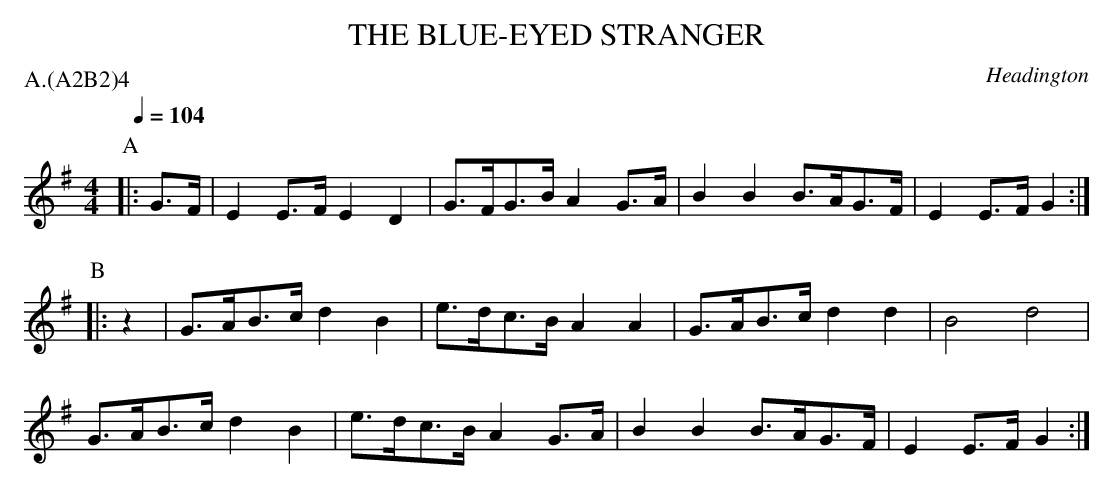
X:1
T: THE BLUE-EYED STRANGER
O: Headington
P: A.(A2B2)4
Q: 1/4=104
M: 4/4
L: 1/8
K: G
P: A
|: G>F | E2E>F  E2D2 | G>FG>B A2G>A | B2B2 B>AG>F | E2E>F G2 :|
P: B
|: z2  | G>AB>c d2B2 | e>dc>B A2A2  | G>AB>c d2d2 | B4    d4  |
         G>AB>c d2B2 | e>dc>B A2G>A | B2B2 B>AG>F | E2E>F G2 :|
